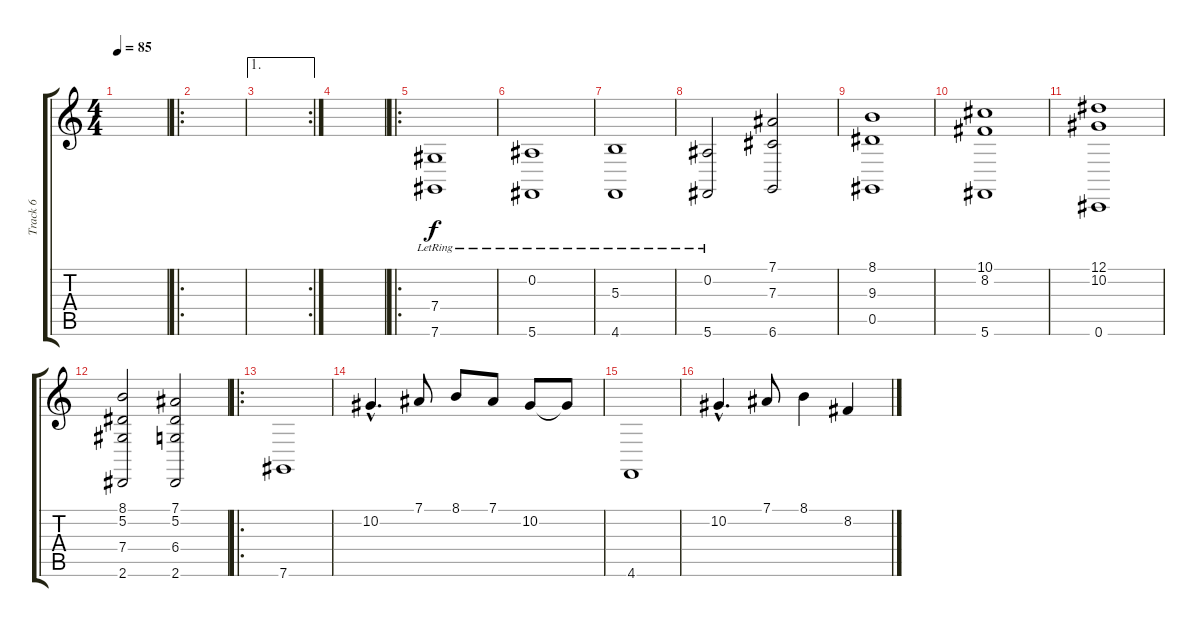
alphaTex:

\track ("Track 6" "Track 6") {instrument stringensemble1}
\staff {score tabs}
\tuning (Eb4 Bb3 Gb3 Db3 Ab2 Db2) {hide}
\ts (4 4)
\tempo 85
\clef g2
\ks c
|
\ro
|
\ae 1
\rc 2
|
|
\ro
(7.4{lr} 7.6).1 |
(0.2{lr} 5.6).1 |
(5.3{lr} 4.6).1 |
(0.2{lr} 5.6).2 (7.1 7.3 6.6).2 |
(8.1 9.3 0.5).1 |
(10.1 8.2 5.6).1 |
(12.1 10.2 0.6).1 |
(8.1 5.2 7.4 2.6).2 (7.1 5.2 6.4 2.6).2 |
\ro
7.6.1 |
10.2{hac}.4{d} 7.1.8 8.1.8 7.1.8 10.2.8 10.2{t}.8 |
4.6.1 |
10.2{hac}.4{d} 7.1.8 8.1.4 8.2.4
